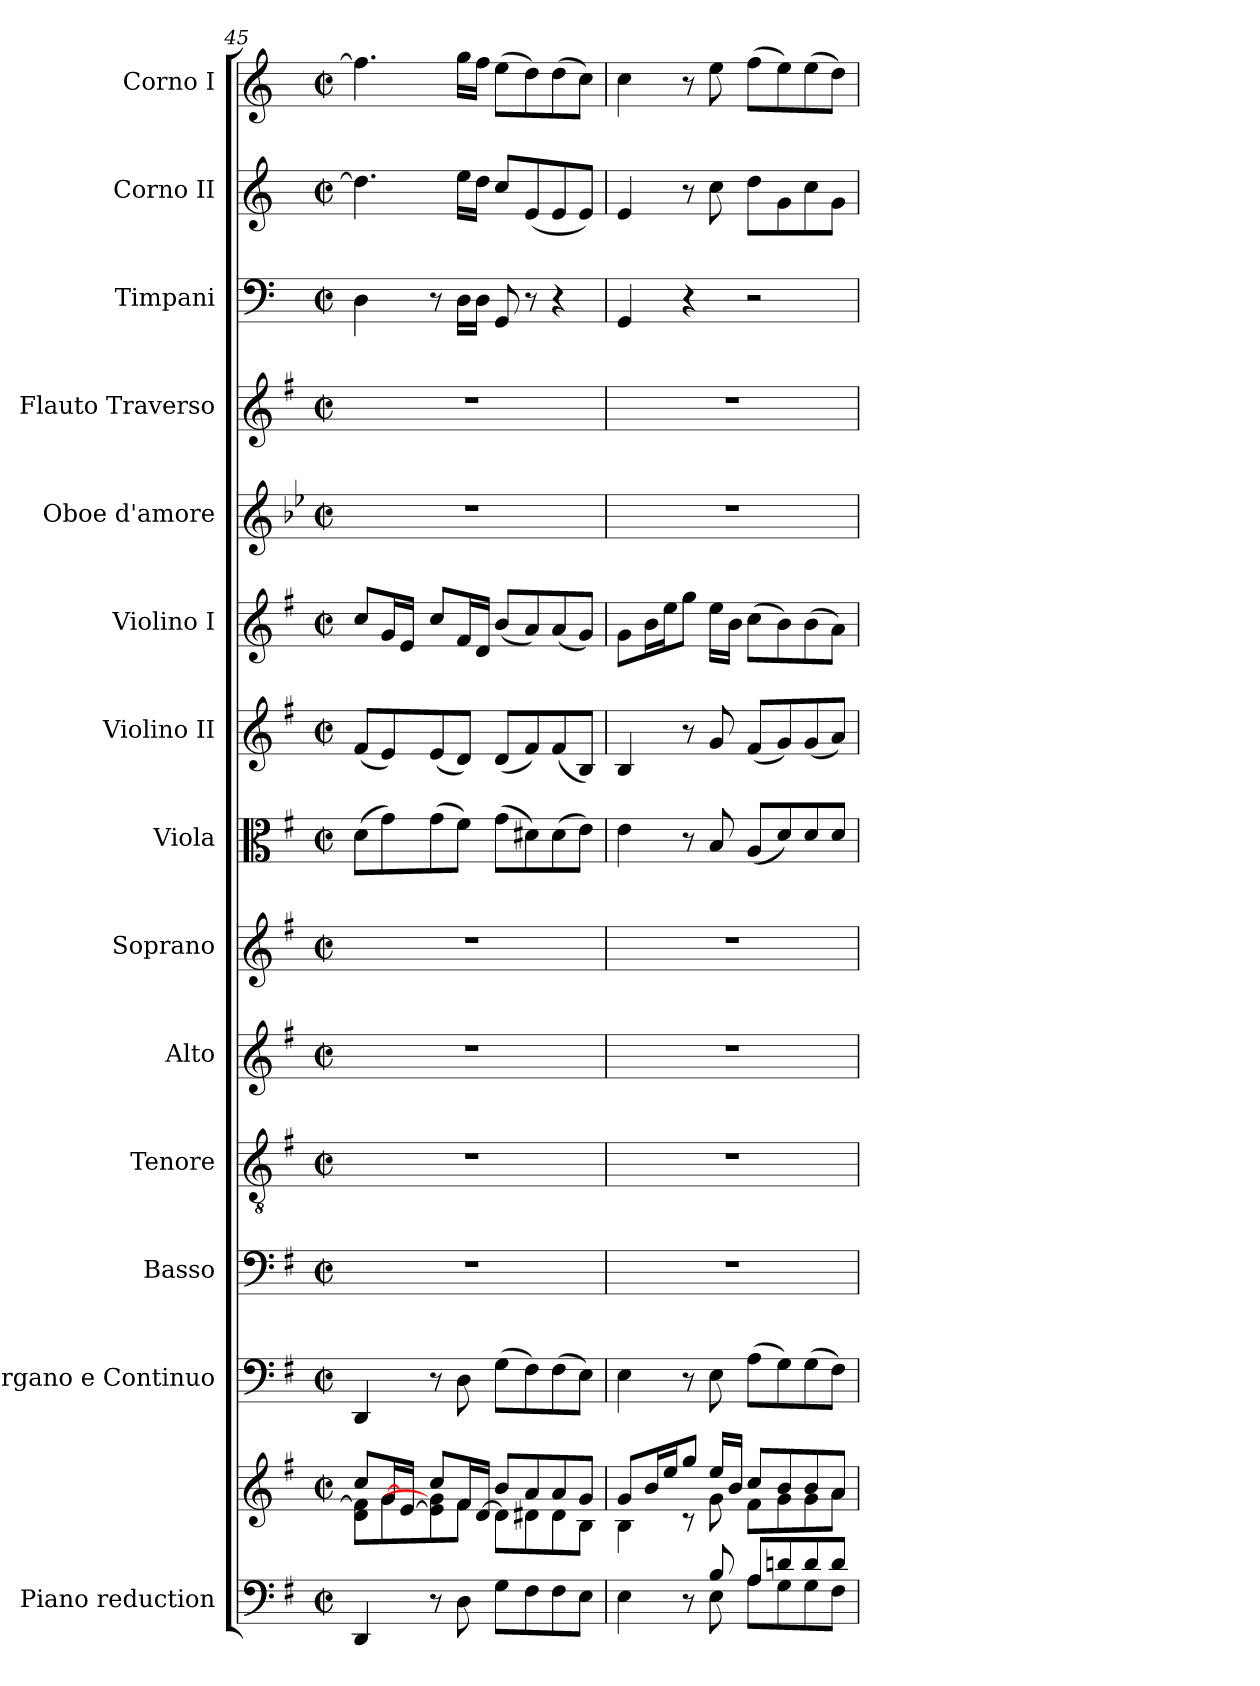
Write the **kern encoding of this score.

**kern	**kern	**kern	**kern	**kern	**kern	**kern	**kern	**kern	**kern	**kern	**kern	**kern	**kern	**kern
*part14	*part14	*part13	*part12	*part11	*part10	*part9	*part8	*part7	*part6	*part5	*part4	*part3	*part2	*part1
*staff15	*staff14	*staff13	*staff12	*staff11	*staff10	*staff9	*staff8	*staff7	*staff6	*staff5	*staff4	*staff3	*staff2	*staff1
*I"Piano reduction	*	*I"Organo e Continuo	*I"Basso	*I"Tenore	*I"Alto	*I"Soprano	*I"Viola	*I"Violino II	*I"Violino I	*I"Oboe d'amore	*I"Flauto Traverso	*I"Timpani	*I"Corno II	*I"Corno I
*I'Pno	*	*	*	*	*	*	*	*	*	*I'Ob	*I'Fl	*I'Timp	*	*
!!LO:PB:g=z
*clefF4	*clefG2	*clefF4	*clefF4	*clefGv2	*clefG2	*clefG2	*clefC3	*clefG2	*clefG2	*clefG2	*clefG2	*clefF4	*clefG2	*clefG2
*	*	*	*	*	*	*	*	*	*	*ITrd2c3	*	*	*ITrd3c5	*ITrd3c5
*k[f#]	*k[f#]	*k[f#]	*k[f#]	*k[f#]	*k[f#]	*k[f#]	*k[f#]	*k[f#]	*k[f#]	*k[f#]	*k[f#]	*k[]	*k[f#]	*k[f#]
*M2/2	*M2/2	*M2/2	*M2/2	*M2/2	*M2/2	*M2/2	*M2/2	*M2/2	*M2/2	*M2/2	*M2/2	*M2/2	*M2/2	*M2/2
*met(c|)	*met(c|)	*met(c|)	*met(c|)	*met(c|)	*met(c|)	*met(c|)	*met(c|)	*met(c|)	*met(c|)	*met(c|)	*met(c|)	*met(c|)	*met(c|)	*met(c|)
=45	=45	=45	=45	=45	=45	=45	=45	=45	=45	=45	=45	=45	=45	=45
*	*^	*	*	*	*	*	*	*	*	*	*	*	*	*
4DD/	8cc/L	8d\ 8f#\]L	4DD/	1r	1r	1r	1r	(>8d\L	(<8f#/L	8cc/L	1r	1r	4D\	4.a\]	4.cc\]
.	[16g/L	8g\	.	.	.	.	.	8g\)	8e/)	16g/L	.	.	.	.	.
.	[16e/JJ	.	.	.	.	.	.	.	.	16e/JJ	.	.	.	.	.
8r	8cc/L	8e\] 8g\]	8r	.	.	.	.	(>8g\	(<8e/	8cc/L	.	.	8r	.	.
8D\	16f#/L	8f#\J	8D\	.	.	.	.	8f#\J)	8d/J)	16f#/L	.	.	16D\LL	16b\LL	16dd\LL
.	[16d/JJ	.	.	.	.	.	.	.	.	16d/JJ	.	.	16D\JJ	16a\JJ	16cc\JJ
8G\L	8b/L	8d\L]	(>8G\L	.	.	.	.	(>8g\L	(<8d/L	(<8b/L	.	.	8GG/	8g/L	(>8b\L
8F#\	8a/	8d#X\	8F#\)	.	.	.	.	8d#X\)	8f#/)	8a/)	.	.	8r	(<8B/	8a\)
8F#\	8a/	8d#\	(>8F#\	.	.	.	.	(>8d#\	(<8f#/	(<8a/	.	.	4r	8B/	(>8a\
8E\J	8g/J	8B\J	8E\J)	.	.	.	.	8e\J)	8B/J)	8g/J)	.	.	.	8B/J)	8g\J)
=46	=46	=46	=46	=46	=46	=46	=46	=46	=46	=46	=46	=46	=46	=46	=46
*^	*	*	*	*	*	*	*	*	*	*	*	*	*	*	*
4ryy	4E\	8g/L	4B\	4E\	1r	1r	1r	1r	4e\	4B/	8g\L	1r	1r	4GG/	4B/	4g\
.	.	16b/L	.	.	.	.	.	.	.	.	16b\L	.	.	.	.	.
.	.	16ee/J	.	.	.	.	.	.	.	.	16ee\J	.	.	.	.	.
8r	8ryy	8gg/J	8r	8r	.	.	.	.	8r	8r	8gg\J	.	.	4r	8r	8r
8B/	8E\	16ee/LL	8g\	8E\	.	.	.	.	8B/	8g/	16ee\LL	.	.	.	8g\	8b\
.	.	16b/JJ	.	.	.	.	.	.	.	.	16b\JJ	.	.	.	.	.
8A/L	8A\L	8cc/L	8f#\L	(>8A\L	.	.	.	.	(<8A/L	(<8f#/L	(>8cc\L	.	.	2r	8a\L	(>8cc\L
8dn/	8G\	8b/	8g\	8G\)	.	.	.	.	8d/)	8g/)	8b\)	.	.	.	8d\	8b\)
8d/	8G\	8b/	8g\	(>8G\	.	.	.	.	8d/	(<8g/	(>8b\	.	.	.	8g\	(>8b\
8d/J	8F#\J	8a/J	8a\J	8F#\J)	.	.	.	.	8d/J	8a/J)	8a\J)	.	.	.	8d\J	8a\J)
*v	*v	*	*	*	*	*	*	*	*	*	*	*	*	*	*	*
*	*v	*v	*	*	*	*	*	*	*	*	*	*	*	*	*
=	=	=	=	=	=	=	=	=	=	=	=	=	=	=
*-	*-	*-	*-	*-	*-	*-	*-	*-	*-	*-	*-	*-	*-	*-
